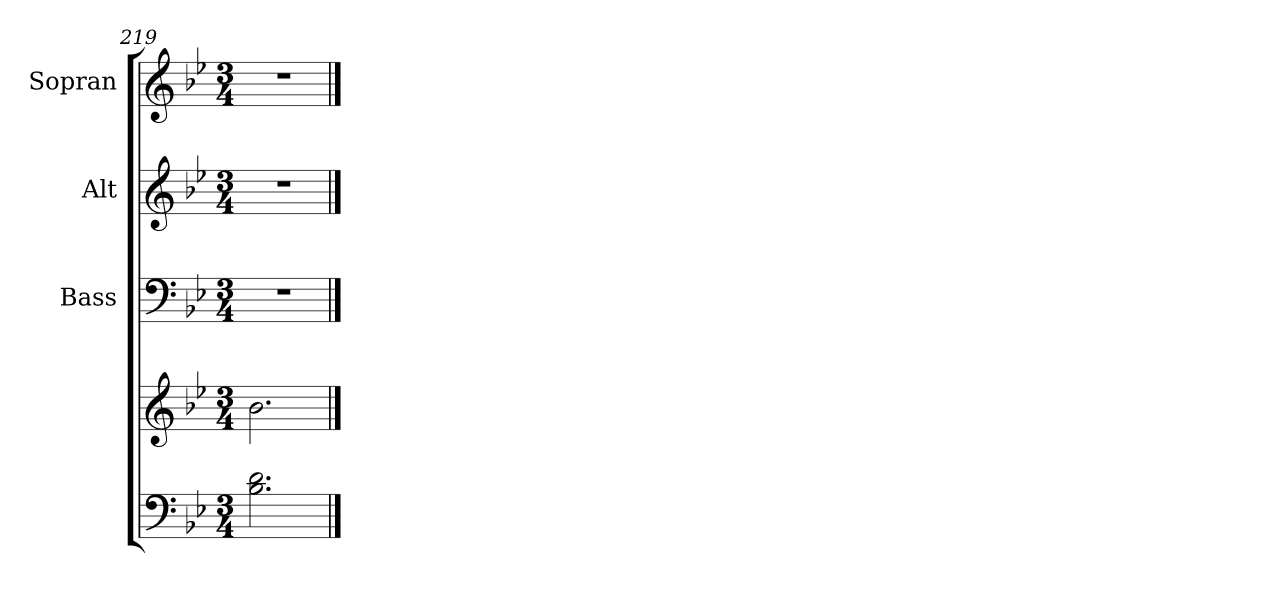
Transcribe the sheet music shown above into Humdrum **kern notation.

**kern	**kern	**kern	**kern	**kern
*part4	*part4	*part3	*part2	*part1
*staff5	*staff4	*staff3	*staff2	*staff1
*	*	*I"Bass	*I"Alt	*I"Sopran
*	*	*I'B.	*I'A.	*I'S.
*clefF4	*clefG2	*clefF4	*clefG2	*clefG2
*k[b-e-]	*k[b-e-]	*k[b-e-]	*k[b-e-]	*k[b-e-]
*B-:	*B-:	*B-:	*B-:	*B-:
*M3/4	*M3/4	*M3/4	*M3/4	*M3/4
=219	=219	=219	=219	=219
2.B-\ 2.d\	2.b-\	2.r	2.r	2.r
==	==	==	==	==
*-	*-	*-	*-	*-
